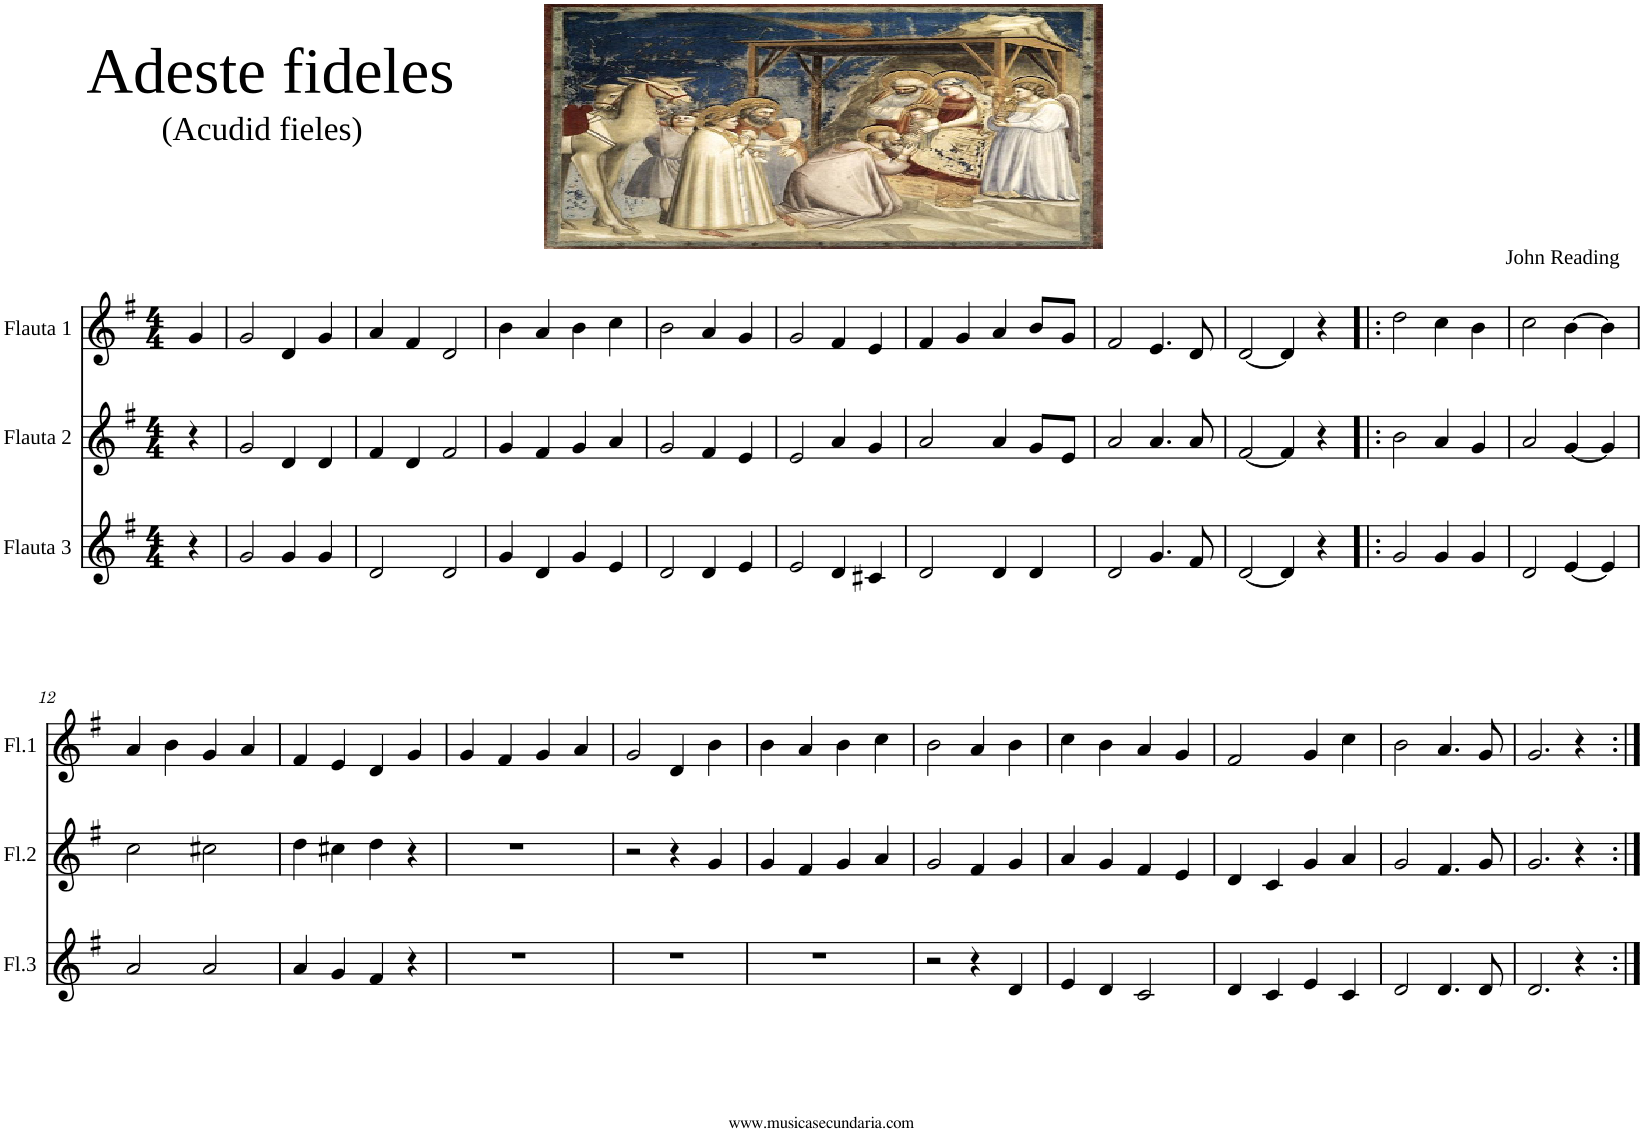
**kern	**kern	**kern
*part3	*part2	*part1
*staff3	*staff2	*staff1
*I"Flauta 3	*I"Flauta 2	*I"Flauta 1
*I'Fl.3	*I'Fl.2	*I'Fl.1
*clefG2	*clefG2	*clefG2
*k[f#]	*k[f#]	*k[f#]
*M4/4	*M4/4	*M4/4
=1	=1	=1
4r	4r	4g/
=2	=2	=2
2g/	2g/	2g/
4g/	4d/	4d/
4g/	4d/	4g/
=3	=3	=3
2d/	4f#/	4a/
.	4d/	4f#/
2d/	2f#/	2d/
=4	=4	=4
4g/	4g/	4b\
4d/	4f#/	4a/
4g/	4g/	4b\
4e/	4a/	4cc\
=5	=5	=5
2d/	2g/	2b\
4d/	4f#/	4a/
4e/	4e/	4g/
=6	=6	=6
2e/	2e/	2g/
4d/	4a/	4f#/
4c#X/	4g/	4e/
=7	=7	=7
2d/	2a/	4f#/
.	.	4g/
4d/	4a/	4a/
4d/	8g/L	8b/L
.	8e/J	8g/J
=8	=8	=8
2d/	2a/	2f#/
4.g/	4.a/	4.e/
8f#/	8a/	8d/
=9	=9	=9
[2d/	[2f#/	[2d/
4d/]	4f#/]	4d/]
4r	4r	4r
=10!|:	=10!|:	=10!|:
2g/	2b\	2dd\
4g/	4a/	4cc\
4g/	4g/	4b\
=11	=11	=11
2d/	2a/	2cc\
[4e/	[4g/	[4b\
4e/]	4g/]	4b\]
!!LO:LB:g=z
=12	=12	=12
2a/	2cc\	4a/
.	.	4b\
2a/	2cc#X\	4g/
.	.	4a/
=13	=13	=13
4a/	4dd\	4f#/
4g/	4cc#X\	4e/
4f#/	4dd\	4d/
4r	4r	4g/
=14	=14	=14
1r	1r	4g/
.	.	4f#/
.	.	4g/
.	.	4a/
=15	=15	=15
1r	2r	2g/
.	4r	4d/
.	4g/	4b\
=16	=16	=16
1r	4g/	4b\
.	4f#/	4a/
.	4g/	4b\
.	4a/	4cc\
=17	=17	=17
2r	2g/	2b\
4r	4f#/	4a/
4d/	4g/	4b\
=18	=18	=18
4e/	4a/	4cc\
4d/	4g/	4b\
2c/	4f#/	4a/
.	4e/	4g/
=19	=19	=19
4d/	4d/	2f#/
4c/	4c/	.
4e/	4g/	4g/
4c/	4a/	4cc\
=20	=20	=20
2d/	2g/	2b\
4.d/	4.f#/	4.a/
8d/	8g/	8g/
=21	=21	=21
2.d/	2.g/	2.g/
4r	4r	4r
=:|!	=:|!	=:|!
*-	*-	*-
